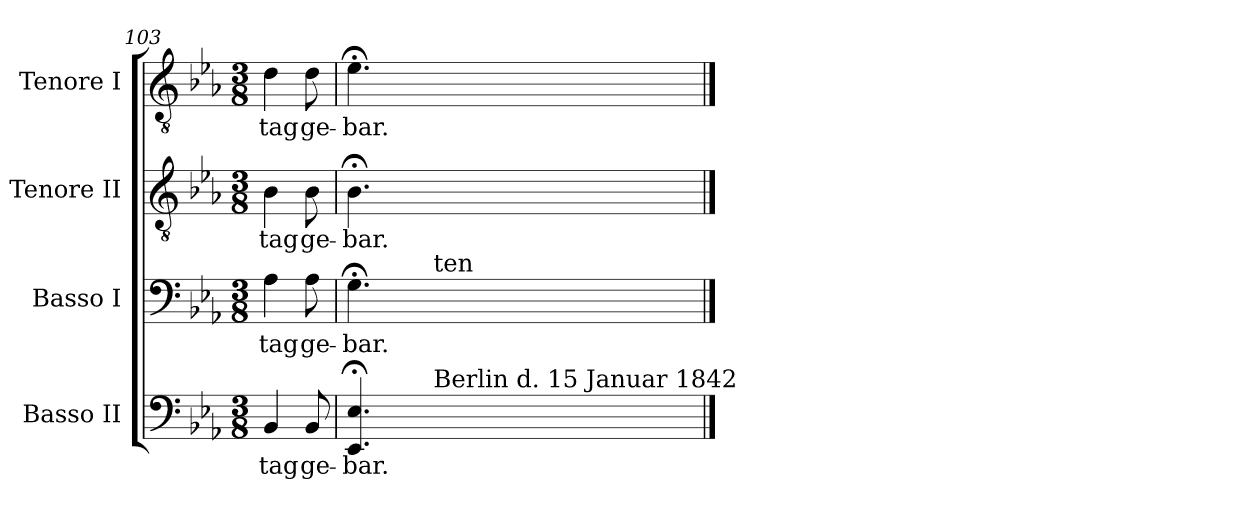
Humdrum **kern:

**kern	**text	**kern	**text	**kern	**text	**kern	**text
*part4	*part4	*part3	*part3	*part2	*part2	*part1	*part1
*staff4	*staff4	*staff3	*staff3	*staff2	*staff2	*staff1	*staff1
*I"Basso II	*	*I"Basso I	*	*I"Tenore II	*	*I"Tenore I	*
*I'B.	*	*I'B.	*	*I'T.	*	*I'T.	*
*clefF4	*	*clefF4	*	*clefGv2	*	*clefGv2	*
*	*	*	*	*ITrd7c12	*	*ITrd7c12	*
*k[b-e-a-]	*	*k[b-e-a-]	*	*k[b-e-a-]	*	*k[b-e-a-]	*
*E-:	*	*E-:	*	*E-:	*	*E-:	*
*M3/8	*	*M3/8	*	*M3/8	*	*M3/8	*
=103	=103	=103	=103	=103	=103	=103	=103
!	!LO:LY:b:color=#000000	!	!	!	!	!	!
!	!	!	!LO:LY:b:color=#000000	!	!	!	!
!	!	!	!	!	!LO:LY:b:color=#000000	!	!
!	!	!	!	!	!	!	!LO:LY:b:color=#000000
4BB-i/	-tag	4A-i\	-tag	4BB-i\	-tag	4Di\	-tag
!	!LO:LY:b:color=#000000	!	!	!	!	!	!
!	!	!	!LO:LY:b:color=#000000	!	!	!	!
!	!	!	!	!	!LO:LY:b:color=#000000	!	!
!	!	!	!	!	!	!	!LO:LY:b:color=#000000
8BB-i/	ge-	8A-i\	ge-	8BB-i\	ge-	8Di\	ge-
=104	=104	=104	=104	=104	=104	=104	=104
!	!LO:LY:b:color=#000000	!	!	!	!	!	!
!	!	!	!LO:LY:b:color=#000000	!	!	!	!
!	!	!	!	!	!LO:LY:b:color=#000000	!	!
!	!	!	!	!	!	!	!LO:LY:b:color=#000000
*^	*	*^	*	*	*	*	*
4.EE-i/; 4.E-i;	4ryy	-bar.	4.G;i\	4ryy	-bar.	4.BB-;i\	-bar.	4.E-;i\	-bar.
.	16ryy	.	.	16ryy	.	.	.	.	.
.	32ryy	.	.	32ryy	.	.	.	.	.
.	64ryy	.	.	64ryy	.	.	.	.	.
.	128...ryy	.	.	128...ryy	.	.	.	.	.
!	!	!	!	!LO:TX:a:t=ten	!	!	!	!	!
!	!LO:TX:a:t=Berlin d. 15     Januar 1842	!	!	!	!	!	!	!	!
.	1024ryy	.	.	1024ryy	.	.	.	.	.
*v	*v	*	*	*	*	*	*	*	*
*	*	*v	*v	*	*	*	*	*
==	==	==	==	==	==	==	==
*-	*-	*-	*-	*-	*-	*-	*-
